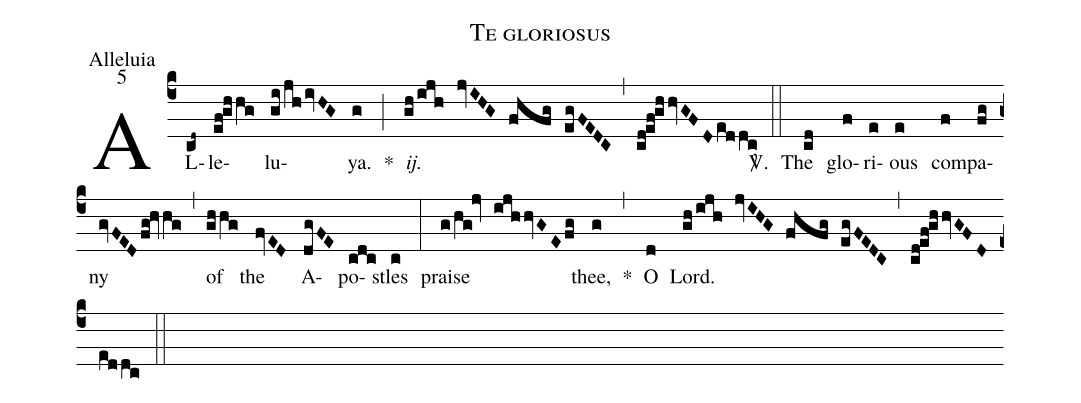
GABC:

name:Te gloriosus;
office-part:Alleluia;
mode:5;
%%
(c4) AL(cd~)le(ef!ghhg)lu(gi/jh/ivHG)ya.(g) *(;) <i>ij.</i>(gh/ijh jvIHG fhfg egFEDC) (,) (cd!ef!ghhvGFD/eddc) <sp>V/</sp>.(::) The(cd) glo(f)ri(e)ous(e) com(f)pa(fg)ny(gvFED/fg!hvhg) (,) of(ghhg) the(fvED) A(dgFE)po(cdc)stles(c) (:) praise(g/hg!jv ijhhvGE/fg) thee,(g) *(,) O(d) Lord.(gh/ijh jvIHG fhfg egFEDC) (,) (cd!ef!ghhvGFDeddc) (::)
